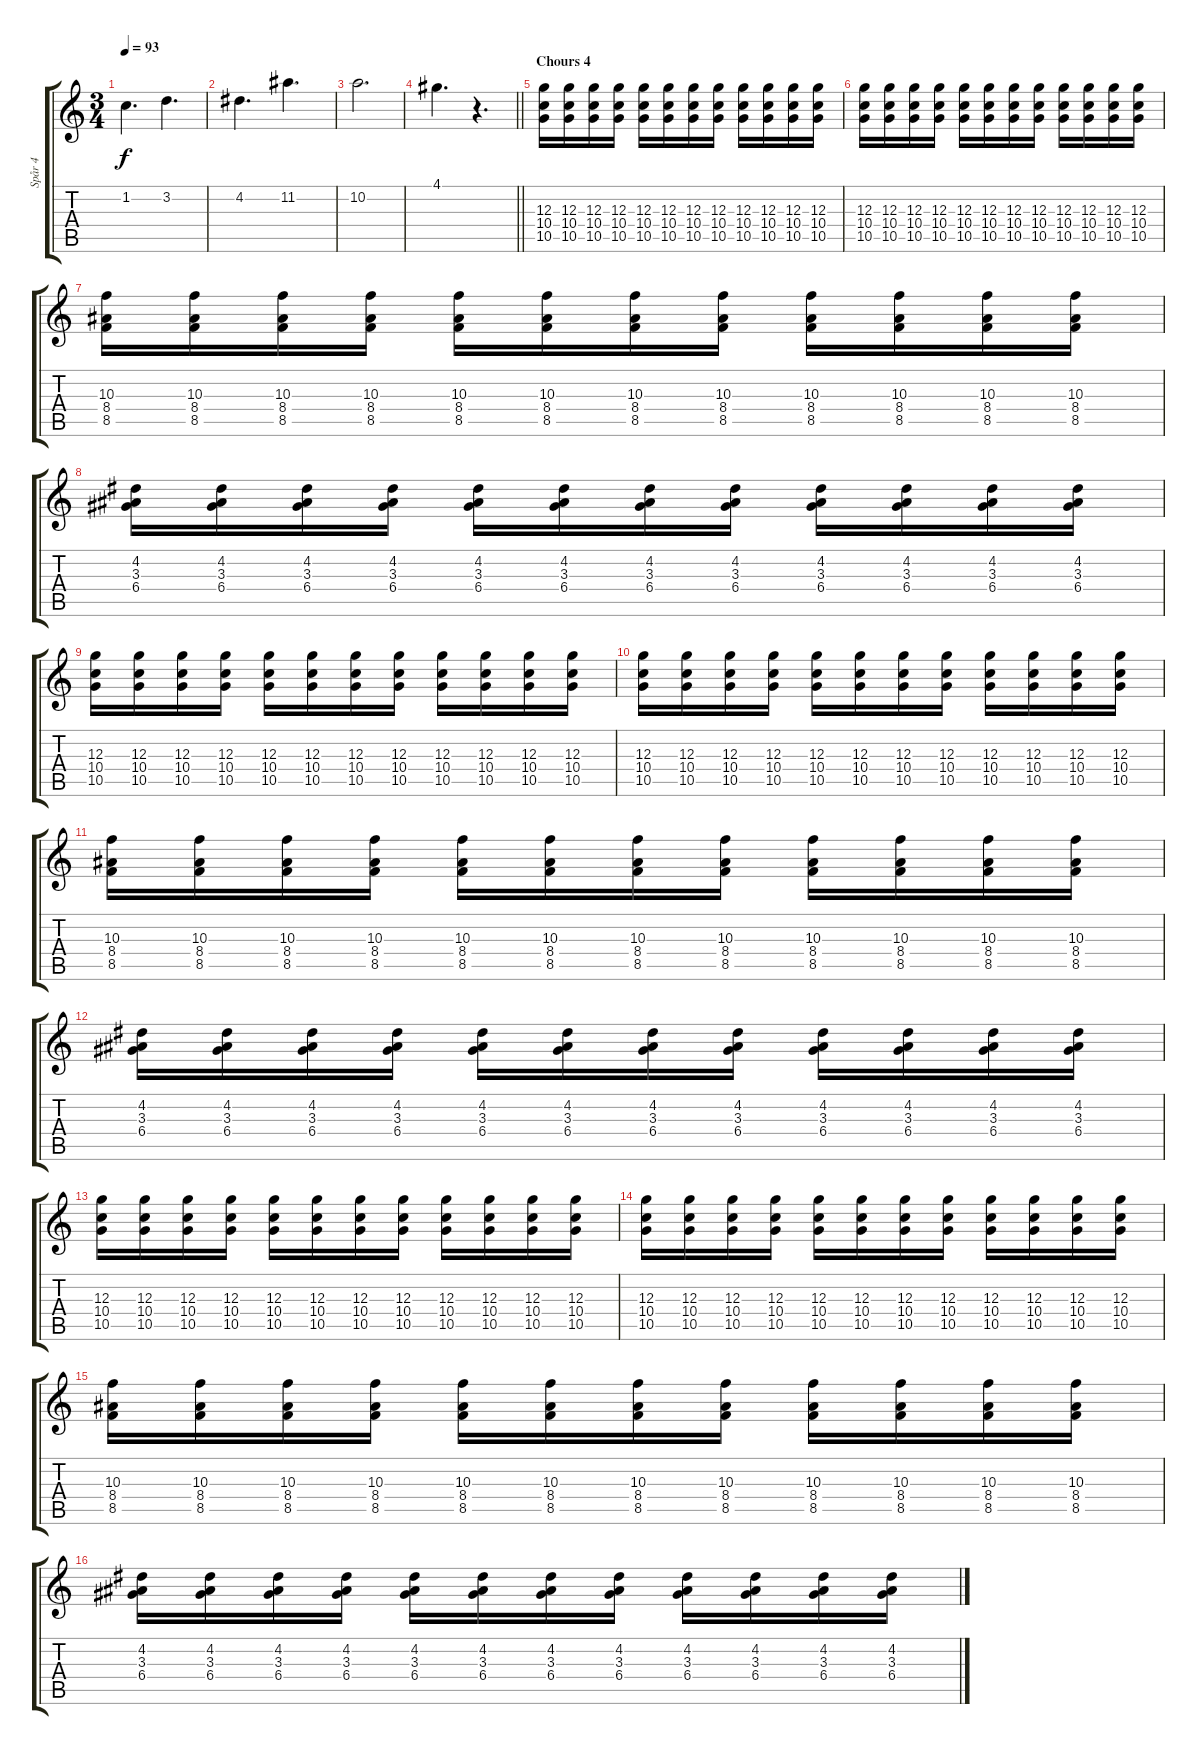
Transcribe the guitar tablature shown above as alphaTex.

\track ("Spår 4" "Spår 4") {instrument distortionguitar}
\staff {score tabs}
\tuning (E4 B3 G3 D3 A2 E2) {hide}
\ts (3 4)
\tempo 93
\clef g2
\ks c
1.2.4{d dy f} 3.2.4{d} |
4.2.4{d} 11.2.4{d} |
10.2.2{d} |
\barLineRight lightlight
4.1.4{d} r.4{d} |
\section ("" "Chours 4")
(12.3 10.4 10.5).16 (12.3 10.4 10.5).16 (12.3 10.4 10.5).16 (12.3 10.4 10.5).16 (12.3 10.4 10.5).16 (12.3 10.4 10.5).16 (12.3 10.4 10.5).16 (12.3 10.4 10.5).16 (12.3 10.4 10.5).16 (12.3 10.4 10.5).16 (12.3 10.4 10.5).16 (12.3 10.4 10.5).16 |
(12.3 10.4 10.5).16 (12.3 10.4 10.5).16 (12.3 10.4 10.5).16 (12.3 10.4 10.5).16 (12.3 10.4 10.5).16 (12.3 10.4 10.5).16 (12.3 10.4 10.5).16 (12.3 10.4 10.5).16 (12.3 10.4 10.5).16 (12.3 10.4 10.5).16 (12.3 10.4 10.5).16 (12.3 10.4 10.5).16 |
(10.3 8.4 8.5).16 (10.3 8.4 8.5).16 (10.3 8.4 8.5).16 (10.3 8.4 8.5).16 (10.3 8.4 8.5).16 (10.3 8.4 8.5).16 (10.3 8.4 8.5).16 (10.3 8.4 8.5).16 (10.3 8.4 8.5).16 (10.3 8.4 8.5).16 (10.3 8.4 8.5).16 (10.3 8.4 8.5).16 |
(4.2 3.3 6.4).16 (4.2 3.3 6.4).16 (4.2 3.3 6.4).16 (4.2 3.3 6.4).16 (4.2 3.3 6.4).16 (4.2 3.3 6.4).16 (4.2 3.3 6.4).16 (4.2 3.3 6.4).16 (4.2 3.3 6.4).16 (4.2 3.3 6.4).16 (4.2 3.3 6.4).16 (4.2 3.3 6.4).16 |
(12.3 10.4 10.5).16 (12.3 10.4 10.5).16 (12.3 10.4 10.5).16 (12.3 10.4 10.5).16 (12.3 10.4 10.5).16 (12.3 10.4 10.5).16 (12.3 10.4 10.5).16 (12.3 10.4 10.5).16 (12.3 10.4 10.5).16 (12.3 10.4 10.5).16 (12.3 10.4 10.5).16 (12.3 10.4 10.5).16 |
(12.3 10.4 10.5).16 (12.3 10.4 10.5).16 (12.3 10.4 10.5).16 (12.3 10.4 10.5).16 (12.3 10.4 10.5).16 (12.3 10.4 10.5).16 (12.3 10.4 10.5).16 (12.3 10.4 10.5).16 (12.3 10.4 10.5).16 (12.3 10.4 10.5).16 (12.3 10.4 10.5).16 (12.3 10.4 10.5).16 |
(10.3 8.4 8.5).16 (10.3 8.4 8.5).16 (10.3 8.4 8.5).16 (10.3 8.4 8.5).16 (10.3 8.4 8.5).16 (10.3 8.4 8.5).16 (10.3 8.4 8.5).16 (10.3 8.4 8.5).16 (10.3 8.4 8.5).16 (10.3 8.4 8.5).16 (10.3 8.4 8.5).16 (10.3 8.4 8.5).16 |
(4.2 3.3 6.4).16 (4.2 3.3 6.4).16 (4.2 3.3 6.4).16 (4.2 3.3 6.4).16 (4.2 3.3 6.4).16 (4.2 3.3 6.4).16 (4.2 3.3 6.4).16 (4.2 3.3 6.4).16 (4.2 3.3 6.4).16 (4.2 3.3 6.4).16 (4.2 3.3 6.4).16 (4.2 3.3 6.4).16 |
(12.3 10.4 10.5).16 (12.3 10.4 10.5).16 (12.3 10.4 10.5).16 (12.3 10.4 10.5).16 (12.3 10.4 10.5).16 (12.3 10.4 10.5).16 (12.3 10.4 10.5).16 (12.3 10.4 10.5).16 (12.3 10.4 10.5).16 (12.3 10.4 10.5).16 (12.3 10.4 10.5).16 (12.3 10.4 10.5).16 |
(12.3 10.4 10.5).16 (12.3 10.4 10.5).16 (12.3 10.4 10.5).16 (12.3 10.4 10.5).16 (12.3 10.4 10.5).16 (12.3 10.4 10.5).16 (12.3 10.4 10.5).16 (12.3 10.4 10.5).16 (12.3 10.4 10.5).16 (12.3 10.4 10.5).16 (12.3 10.4 10.5).16 (12.3 10.4 10.5).16 |
(10.3 8.4 8.5).16 (10.3 8.4 8.5).16 (10.3 8.4 8.5).16 (10.3 8.4 8.5).16 (10.3 8.4 8.5).16 (10.3 8.4 8.5).16 (10.3 8.4 8.5).16 (10.3 8.4 8.5).16 (10.3 8.4 8.5).16 (10.3 8.4 8.5).16 (10.3 8.4 8.5).16 (10.3 8.4 8.5).16 |
(4.2 3.3 6.4).16 (4.2 3.3 6.4).16 (4.2 3.3 6.4).16 (4.2 3.3 6.4).16 (4.2 3.3 6.4).16 (4.2 3.3 6.4).16 (4.2 3.3 6.4).16 (4.2 3.3 6.4).16 (4.2 3.3 6.4).16 (4.2 3.3 6.4).16 (4.2 3.3 6.4).16 (4.2 3.3 6.4).16
